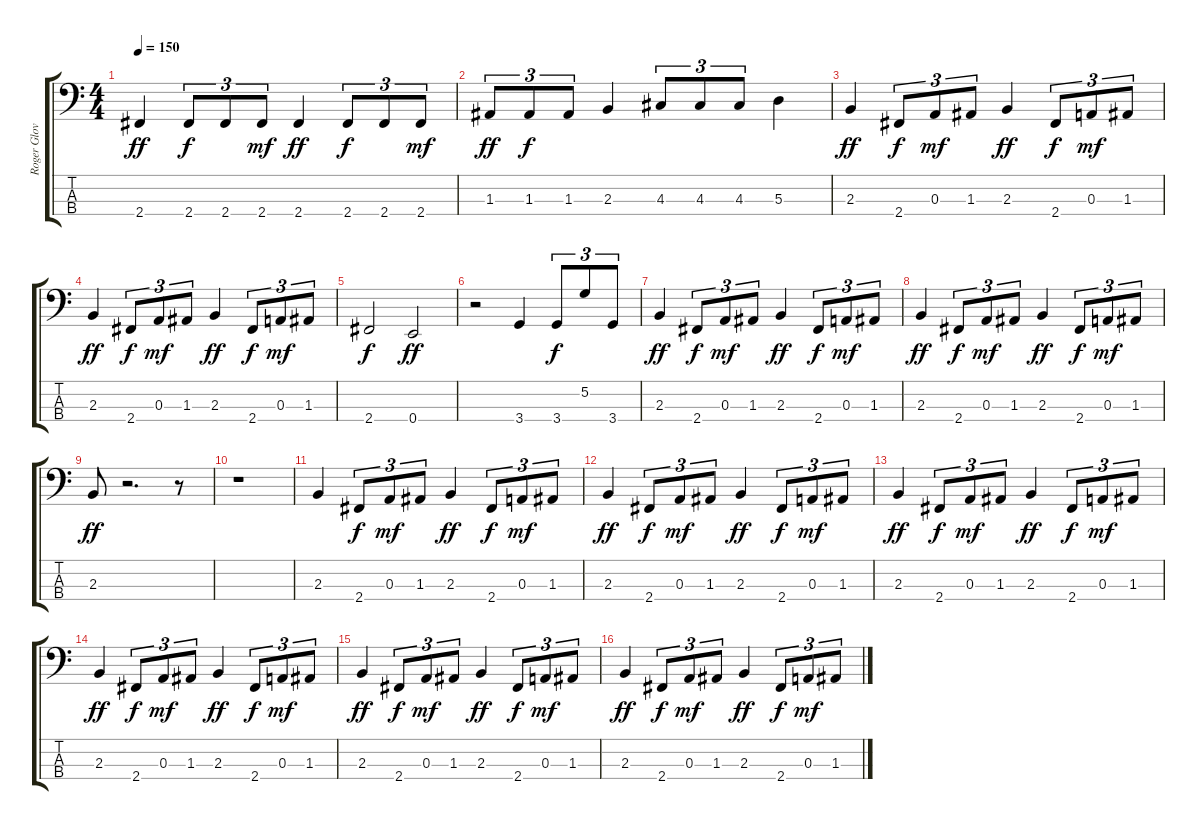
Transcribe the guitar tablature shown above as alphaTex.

\track ("Roger Glover" "Roger Glov") {instrument electricbassfinger}
\staff {score tabs}
\tuning (G2 D2 A1 E1) {hide}
\ts (4 4)
\tempo 150
\clef f4
\ks c
2.4.4{dy ff} 2.4.8{tu (3 2) dy f} 2.4.8{tu (3 2)} 2.4.8{tu (3 2) dy mf} 2.4.4{dy ff} 2.4.8{tu (3 2) dy f} 2.4.8{tu (3 2)} 2.4.8{tu (3 2) dy mf} |
1.3.8{tu (3 2) dy ff} 1.3.8{tu (3 2) dy f} 1.3.8{tu (3 2)} 2.3.4 4.3.8{tu (3 2)} 4.3.8{tu (3 2)} 4.3.8{tu (3 2)} 5.3.4 |
2.3.4{dy ff} 2.4.8{tu (3 2) dy f} 0.3.8{tu (3 2) dy mf} 1.3.8{tu (3 2)} 2.3.4{dy ff} 2.4.8{tu (3 2) dy f} 0.3.8{tu (3 2) dy mf} 1.3.8{tu (3 2)} |
2.3.4{dy ff} 2.4.8{tu (3 2) dy f} 0.3.8{tu (3 2) dy mf} 1.3.8{tu (3 2)} 2.3.4{dy ff} 2.4.8{tu (3 2) dy f} 0.3.8{tu (3 2) dy mf} 1.3.8{tu (3 2)} |
2.4.2{dy f} 0.4.2{dy ff} |
r.2 3.4.4 3.4.8{tu (3 2) dy f} 5.2.8{tu (3 2)} 3.4.8{tu (3 2)} |
2.3.4{dy ff} 2.4.8{tu (3 2) dy f} 0.3.8{tu (3 2) dy mf} 1.3.8{tu (3 2)} 2.3.4{dy ff} 2.4.8{tu (3 2) dy f} 0.3.8{tu (3 2) dy mf} 1.3.8{tu (3 2)} |
2.3.4{dy ff} 2.4.8{tu (3 2) dy f} 0.3.8{tu (3 2) dy mf} 1.3.8{tu (3 2)} 2.3.4{dy ff} 2.4.8{tu (3 2) dy f} 0.3.8{tu (3 2) dy mf} 1.3.8{tu (3 2)} |
2.3.8{dy ff} r.2{d} r.8 |
r.1 |
2.3.4 2.4.8{tu (3 2) dy f} 0.3.8{tu (3 2) dy mf} 1.3.8{tu (3 2)} 2.3.4{dy ff} 2.4.8{tu (3 2) dy f} 0.3.8{tu (3 2) dy mf} 1.3.8{tu (3 2)} |
2.3.4{dy ff} 2.4.8{tu (3 2) dy f} 0.3.8{tu (3 2) dy mf} 1.3.8{tu (3 2)} 2.3.4{dy ff} 2.4.8{tu (3 2) dy f} 0.3.8{tu (3 2) dy mf} 1.3.8{tu (3 2)} |
2.3.4{dy ff} 2.4.8{tu (3 2) dy f} 0.3.8{tu (3 2) dy mf} 1.3.8{tu (3 2)} 2.3.4{dy ff} 2.4.8{tu (3 2) dy f} 0.3.8{tu (3 2) dy mf} 1.3.8{tu (3 2)} |
2.3.4{dy ff} 2.4.8{tu (3 2) dy f} 0.3.8{tu (3 2) dy mf} 1.3.8{tu (3 2)} 2.3.4{dy ff} 2.4.8{tu (3 2) dy f} 0.3.8{tu (3 2) dy mf} 1.3.8{tu (3 2)} |
2.3.4{dy ff} 2.4.8{tu (3 2) dy f} 0.3.8{tu (3 2) dy mf} 1.3.8{tu (3 2)} 2.3.4{dy ff} 2.4.8{tu (3 2) dy f} 0.3.8{tu (3 2) dy mf} 1.3.8{tu (3 2)} |
2.3.4{dy ff} 2.4.8{tu (3 2) dy f} 0.3.8{tu (3 2) dy mf} 1.3.8{tu (3 2)} 2.3.4{dy ff} 2.4.8{tu (3 2) dy f} 0.3.8{tu (3 2) dy mf} 1.3.8{tu (3 2)}
